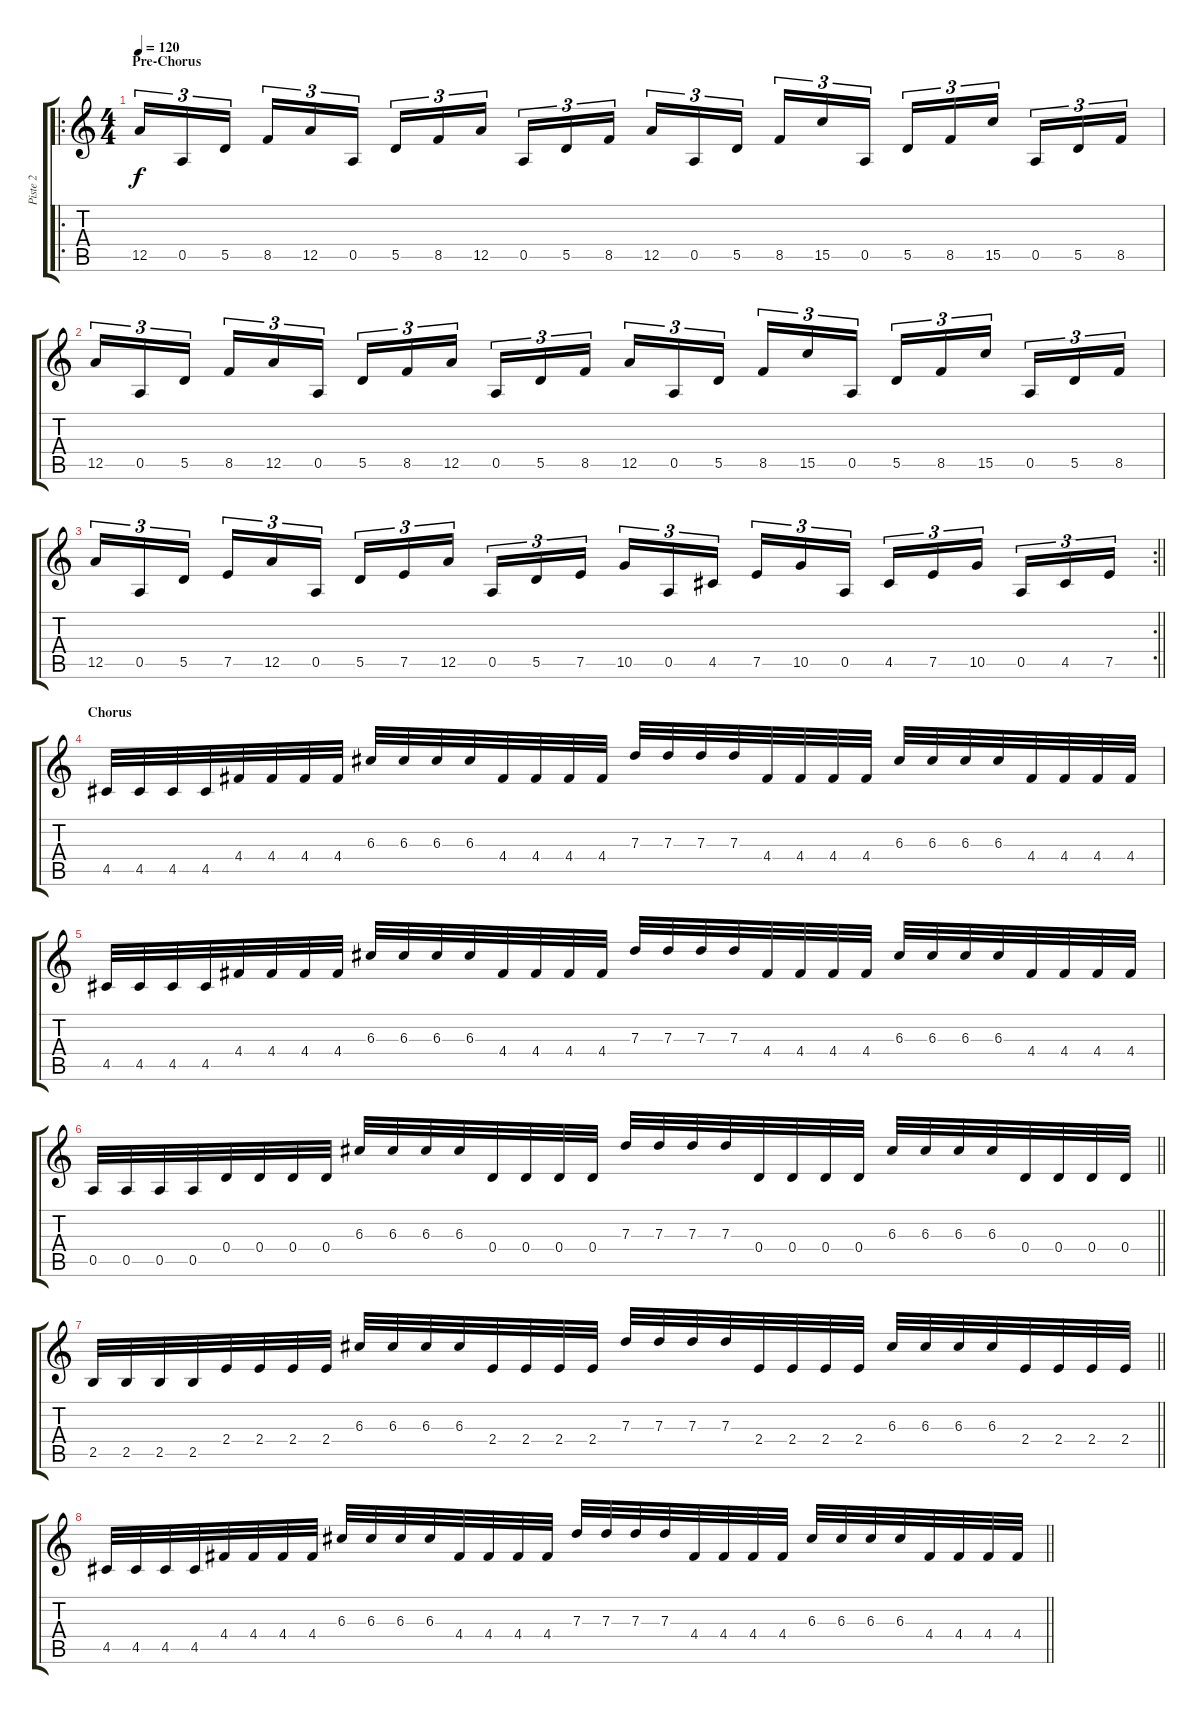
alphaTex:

\track ("Piste 2" "Piste 2") {instrument overdrivenguitar}
\staff {score tabs}
\tuning (E4 B3 G3 D3 A2 D2) {hide}
\ro
\ts (4 4)
\section ("" "Pre-Chorus")
\tempo 120
\clef g2
\ks c
12.5.16{tu (3 2) dy f} 0.5.16{tu (3 2)} 5.5.16{tu (3 2) beam splitsecondary} 8.5.16{tu (3 2)} 12.5.16{tu (3 2)} 0.5.16{tu (3 2)} 5.5.16{tu (3 2)} 8.5.16{tu (3 2)} 12.5.16{tu (3 2) beam splitsecondary} 0.5.16{tu (3 2)} 5.5.16{tu (3 2)} 8.5.16{tu (3 2)} 12.5.16{tu (3 2)} 0.5.16{tu (3 2)} 5.5.16{tu (3 2) beam splitsecondary} 8.5.16{tu (3 2)} 15.5.16{tu (3 2)} 0.5.16{tu (3 2)} 5.5.16{tu (3 2)} 8.5.16{tu (3 2)} 15.5.16{tu (3 2) beam splitsecondary} 0.5.16{tu (3 2)} 5.5.16{tu (3 2)} 8.5.16{tu (3 2)} |
12.5.16{tu (3 2)} 0.5.16{tu (3 2)} 5.5.16{tu (3 2) beam splitsecondary} 8.5.16{tu (3 2)} 12.5.16{tu (3 2)} 0.5.16{tu (3 2)} 5.5.16{tu (3 2)} 8.5.16{tu (3 2)} 12.5.16{tu (3 2) beam splitsecondary} 0.5.16{tu (3 2)} 5.5.16{tu (3 2)} 8.5.16{tu (3 2)} 12.5.16{tu (3 2)} 0.5.16{tu (3 2)} 5.5.16{tu (3 2) beam splitsecondary} 8.5.16{tu (3 2)} 15.5.16{tu (3 2)} 0.5.16{tu (3 2)} 5.5.16{tu (3 2)} 8.5.16{tu (3 2)} 15.5.16{tu (3 2) beam splitsecondary} 0.5.16{tu (3 2)} 5.5.16{tu (3 2)} 8.5.16{tu (3 2)} |
\rc 2
\barLineRight lightlight
12.5.16{tu (3 2)} 0.5.16{tu (3 2)} 5.5.16{tu (3 2) beam splitsecondary} 7.5.16{tu (3 2)} 12.5.16{tu (3 2)} 0.5.16{tu (3 2)} 5.5.16{tu (3 2)} 7.5.16{tu (3 2)} 12.5.16{tu (3 2) beam splitsecondary} 0.5.16{tu (3 2)} 5.5.16{tu (3 2)} 7.5.16{tu (3 2)} 10.5.16{tu (3 2)} 0.5.16{tu (3 2)} 4.5.16{tu (3 2) beam splitsecondary} 7.5.16{tu (3 2)} 10.5.16{tu (3 2)} 0.5.16{tu (3 2)} 4.5.16{tu (3 2)} 7.5.16{tu (3 2)} 10.5.16{tu (3 2) beam splitsecondary} 0.5.16{tu (3 2)} 4.5.16{tu (3 2)} 7.5.16{tu (3 2)} |
\section ("" "Chorus")
4.5.32 4.5.32 4.5.32 4.5.32 4.4.32 4.4.32 4.4.32 4.4.32 6.3.32 6.3.32 6.3.32 6.3.32 4.4.32 4.4.32 4.4.32 4.4.32 7.3.32 7.3.32 7.3.32 7.3.32 4.4.32 4.4.32 4.4.32 4.4.32 6.3.32 6.3.32 6.3.32 6.3.32 4.4.32 4.4.32 4.4.32 4.4.32 |
4.5.32 4.5.32 4.5.32 4.5.32 4.4.32 4.4.32 4.4.32 4.4.32 6.3.32 6.3.32 6.3.32 6.3.32 4.4.32 4.4.32 4.4.32 4.4.32 7.3.32 7.3.32 7.3.32 7.3.32 4.4.32 4.4.32 4.4.32 4.4.32 6.3.32 6.3.32 6.3.32 6.3.32 4.4.32 4.4.32 4.4.32 4.4.32 |
\barLineRight lightlight
0.5.32 0.5.32 0.5.32 0.5.32 0.4.32 0.4.32 0.4.32 0.4.32 6.3.32 6.3.32 6.3.32 6.3.32 0.4.32 0.4.32 0.4.32 0.4.32 7.3.32 7.3.32 7.3.32 7.3.32 0.4.32 0.4.32 0.4.32 0.4.32 6.3.32 6.3.32 6.3.32 6.3.32 0.4.32 0.4.32 0.4.32 0.4.32 |
\barLineRight lightlight
2.5.32 2.5.32 2.5.32 2.5.32 2.4.32 2.4.32 2.4.32 2.4.32 6.3.32 6.3.32 6.3.32 6.3.32 2.4.32 2.4.32 2.4.32 2.4.32 7.3.32 7.3.32 7.3.32 7.3.32 2.4.32 2.4.32 2.4.32 2.4.32 6.3.32 6.3.32 6.3.32 6.3.32 2.4.32 2.4.32 2.4.32 2.4.32 |
\barLineRight lightlight
4.5.32 4.5.32 4.5.32 4.5.32 4.4.32 4.4.32 4.4.32 4.4.32 6.3.32 6.3.32 6.3.32 6.3.32 4.4.32 4.4.32 4.4.32 4.4.32 7.3.32 7.3.32 7.3.32 7.3.32 4.4.32 4.4.32 4.4.32 4.4.32 6.3.32 6.3.32 6.3.32 6.3.32 4.4.32 4.4.32 4.4.32 4.4.32
